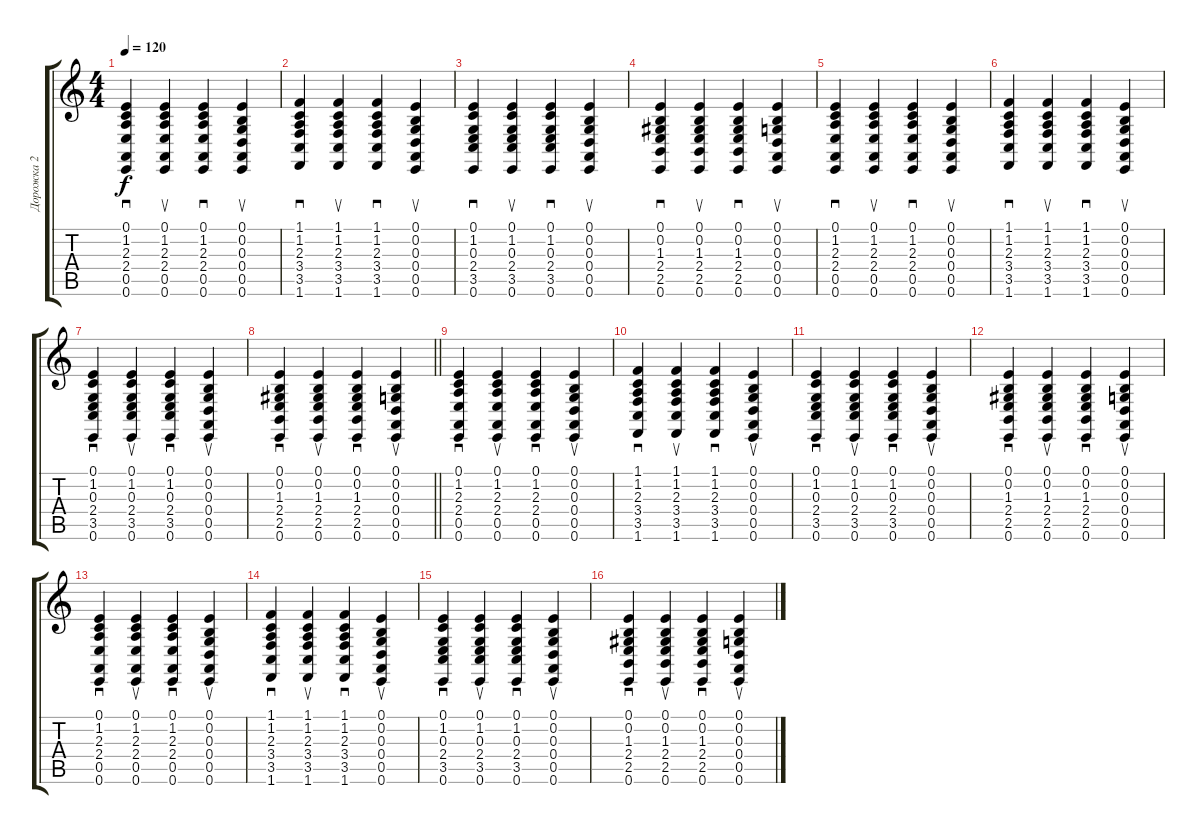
\track ("Дорожка 2" "Дорожка 2") {instrument electricgrandpiano}
\staff {score tabs}
\tuning (E4 B3 G3 D3 A2 E2) {hide}
\ts (4 4)
\tempo 120
\clef g2
\ks c
(0.1 1.2 2.3 2.4 0.5 0.6).4{sd dy f instrument electricgrandpiano} (0.1 1.2 2.3 2.4 0.5 0.6).4{su} (0.1 1.2 2.3 2.4 0.5 0.6).4{sd} (0.1 0.2 0.3 0.4 0.5 0.6).4{su} |
(1.1 1.2 2.3 3.4 3.5 1.6).4{sd} (1.1 1.2 2.3 3.4 3.5 1.6).4{su} (1.1 1.2 2.3 3.4 3.5 1.6).4{sd} (0.1 0.2 0.3 0.4 0.5 0.6).4{su} |
(0.1 1.2 0.3 2.4 3.5 0.6).4{sd} (0.1 1.2 0.3 2.4 3.5 0.6).4{su} (0.1 1.2 0.3 2.4 3.5 0.6).4{sd} (0.1 0.2 0.3 0.4 0.5 0.6).4{su} |
(0.1 0.2 1.3 2.4 2.5 0.6).4{sd} (0.1 0.2 1.3 2.4 2.5 0.6).4{su} (0.1 0.2 1.3 2.4 2.5 0.6).4{sd} (0.1 0.2 0.3 0.4 0.5 0.6).4{su} |
(0.1 1.2 2.3 2.4 0.5 0.6).4{sd} (0.1 1.2 2.3 2.4 0.5 0.6).4{su} (0.1 1.2 2.3 2.4 0.5 0.6).4{sd} (0.1 0.2 0.3 0.4 0.5 0.6).4{su} |
(1.1 1.2 2.3 3.4 3.5 1.6).4{sd} (1.1 1.2 2.3 3.4 3.5 1.6).4{su} (1.1 1.2 2.3 3.4 3.5 1.6).4{sd} (0.1 0.2 0.3 0.4 0.5 0.6).4{su} |
(0.1 1.2 0.3 2.4 3.5 0.6).4{sd} (0.1 1.2 0.3 2.4 3.5 0.6).4{su} (0.1 1.2 0.3 2.4 3.5 0.6).4{sd} (0.1 0.2 0.3 0.4 0.5 0.6).4{su} |
\barLineRight lightlight
(0.1 0.2 1.3 2.4 2.5 0.6).4{sd} (0.1 0.2 1.3 2.4 2.5 0.6).4{su} (0.1 0.2 1.3 2.4 2.5 0.6).4{sd} (0.1 0.2 0.3 0.4 0.5 0.6).4{su} |
(0.1 1.2 2.3 2.4 0.5 0.6).4{sd} (0.1 1.2 2.3 2.4 0.5 0.6).4{su} (0.1 1.2 2.3 2.4 0.5 0.6).4{sd} (0.1 0.2 0.3 0.4 0.5 0.6).4{su} |
(1.1 1.2 2.3 3.4 3.5 1.6).4{sd} (1.1 1.2 2.3 3.4 3.5 1.6).4{su} (1.1 1.2 2.3 3.4 3.5 1.6).4{sd} (0.1 0.2 0.3 0.4 0.5 0.6).4{su} |
(0.1 1.2 0.3 2.4 3.5 0.6).4{sd} (0.1 1.2 0.3 2.4 3.5 0.6).4{su} (0.1 1.2 0.3 2.4 3.5 0.6).4{sd} (0.1 0.2 0.3 0.4 0.5 0.6).4{su} |
(0.1 0.2 1.3 2.4 2.5 0.6).4{sd} (0.1 0.2 1.3 2.4 2.5 0.6).4{su} (0.1 0.2 1.3 2.4 2.5 0.6).4{sd} (0.1 0.2 0.3 0.4 0.5 0.6).4{su} |
(0.1 1.2 2.3 2.4 0.5 0.6).4{sd} (0.1 1.2 2.3 2.4 0.5 0.6).4{su} (0.1 1.2 2.3 2.4 0.5 0.6).4{sd} (0.1 0.2 0.3 0.4 0.5 0.6).4{su} |
(1.1 1.2 2.3 3.4 3.5 1.6).4{sd} (1.1 1.2 2.3 3.4 3.5 1.6).4{su} (1.1 1.2 2.3 3.4 3.5 1.6).4{sd} (0.1 0.2 0.3 0.4 0.5 0.6).4{su} |
(0.1 1.2 0.3 2.4 3.5 0.6).4{sd} (0.1 1.2 0.3 2.4 3.5 0.6).4{su} (0.1 1.2 0.3 2.4 3.5 0.6).4{sd} (0.1 0.2 0.3 0.4 0.5 0.6).4{su} |
(0.1 0.2 1.3 2.4 2.5 0.6).4{sd} (0.1 0.2 1.3 2.4 2.5 0.6).4{su} (0.1 0.2 1.3 2.4 2.5 0.6).4{sd} (0.1 0.2 0.3 0.4 0.5 0.6).4{su}
